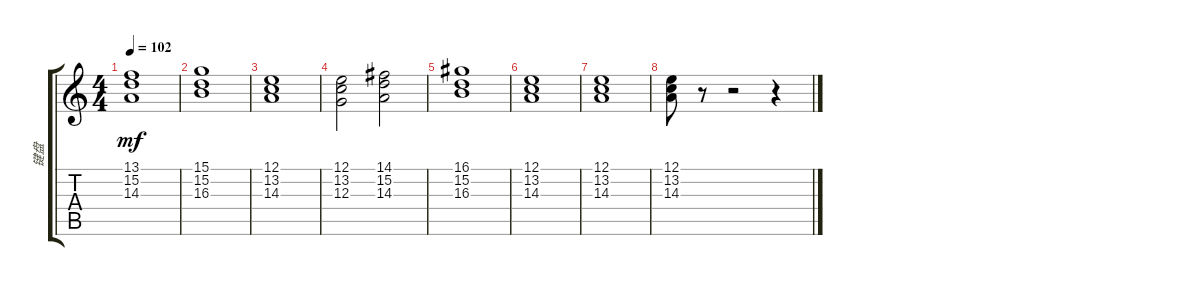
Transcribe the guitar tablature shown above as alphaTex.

\track ("键盘" "键盘") {instrument electricgrandpiano}
\staff {score tabs}
\tuning (E4 B3 G3 D3 A2 E2) {hide}
\ts (4 4)
\tempo 102
\clef g2
\ks c
(13.1 15.2 14.3).1{dy mf} |
(15.1 15.2 16.3).1 |
(12.1 13.2 14.3).1 |
(12.1 13.2 12.3).2 (14.1 15.2 14.3).2 |
(16.1 15.2 16.3).1 |
(12.1 13.2 14.3).1 |
(12.1 13.2 14.3).1 |
(12.1 13.2 14.3).8 r.8 r.2 r.4
